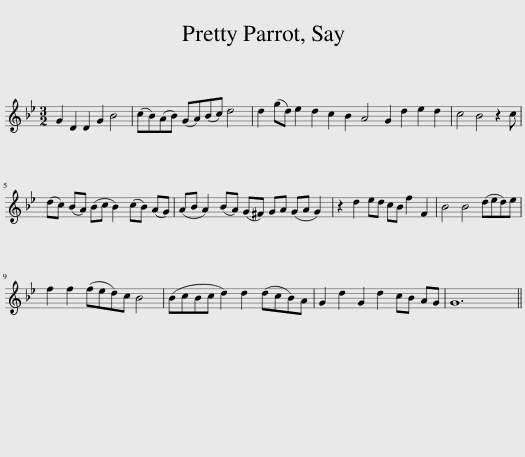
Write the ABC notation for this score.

X:1
L:1/8
M:3/2
I:linebreak $
K:Gmin
V:1 treble
V:1
 G2 D2 D2 G2 B4 | (cB)(AB) (GA)(Bc) d4 | d2 (gd) e2 d2 c2 B2 A4 G2 d2 e2 d2 | c4 B4 z2 c |$ (dc) (BA) (Bc B2) (cB) (AG) | %5
 (AB A2) (BA) (G^F) GA (GA G2) | z2 d2 ed cB f2 F2 | B4 B4 (ded)e |$ f2 f2 (fed)c B4 | (BcBc d2) d2 (dcB)A | %10
 G2 d2 G2 d2 cB AG | G12 || %12
